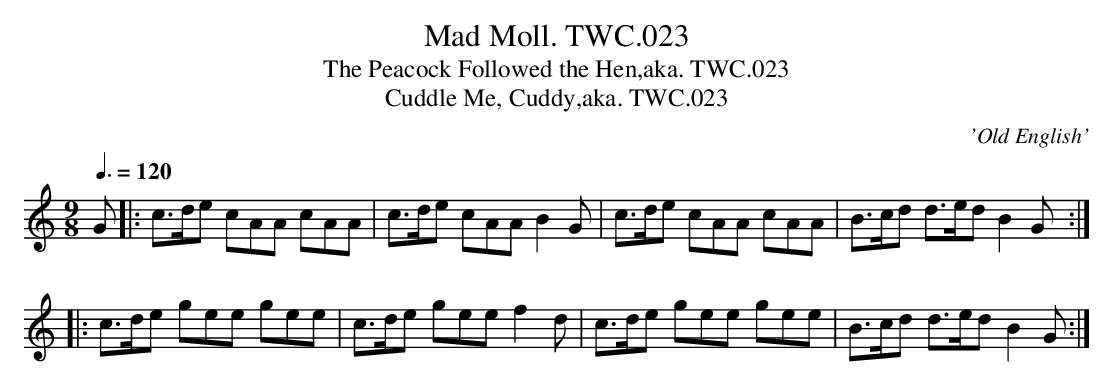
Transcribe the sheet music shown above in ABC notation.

X:1
T:Mad Moll. TWC.023
T:Peacock Followed the Hen,aka. TWC.023, The
T:Cuddle Me, Cuddy,aka. TWC.023
M:9/8
L:1/8
Q:3/8=120
C:'Old English'
K:C
G|:c>de cAA cAA|c>de cAA B2G|c>de cAA cAA|B>cd d>ed B2G:|
|:c>de gee gee|c>de gee f2d|c>de gee gee|B>cd d>ed B2G:|
